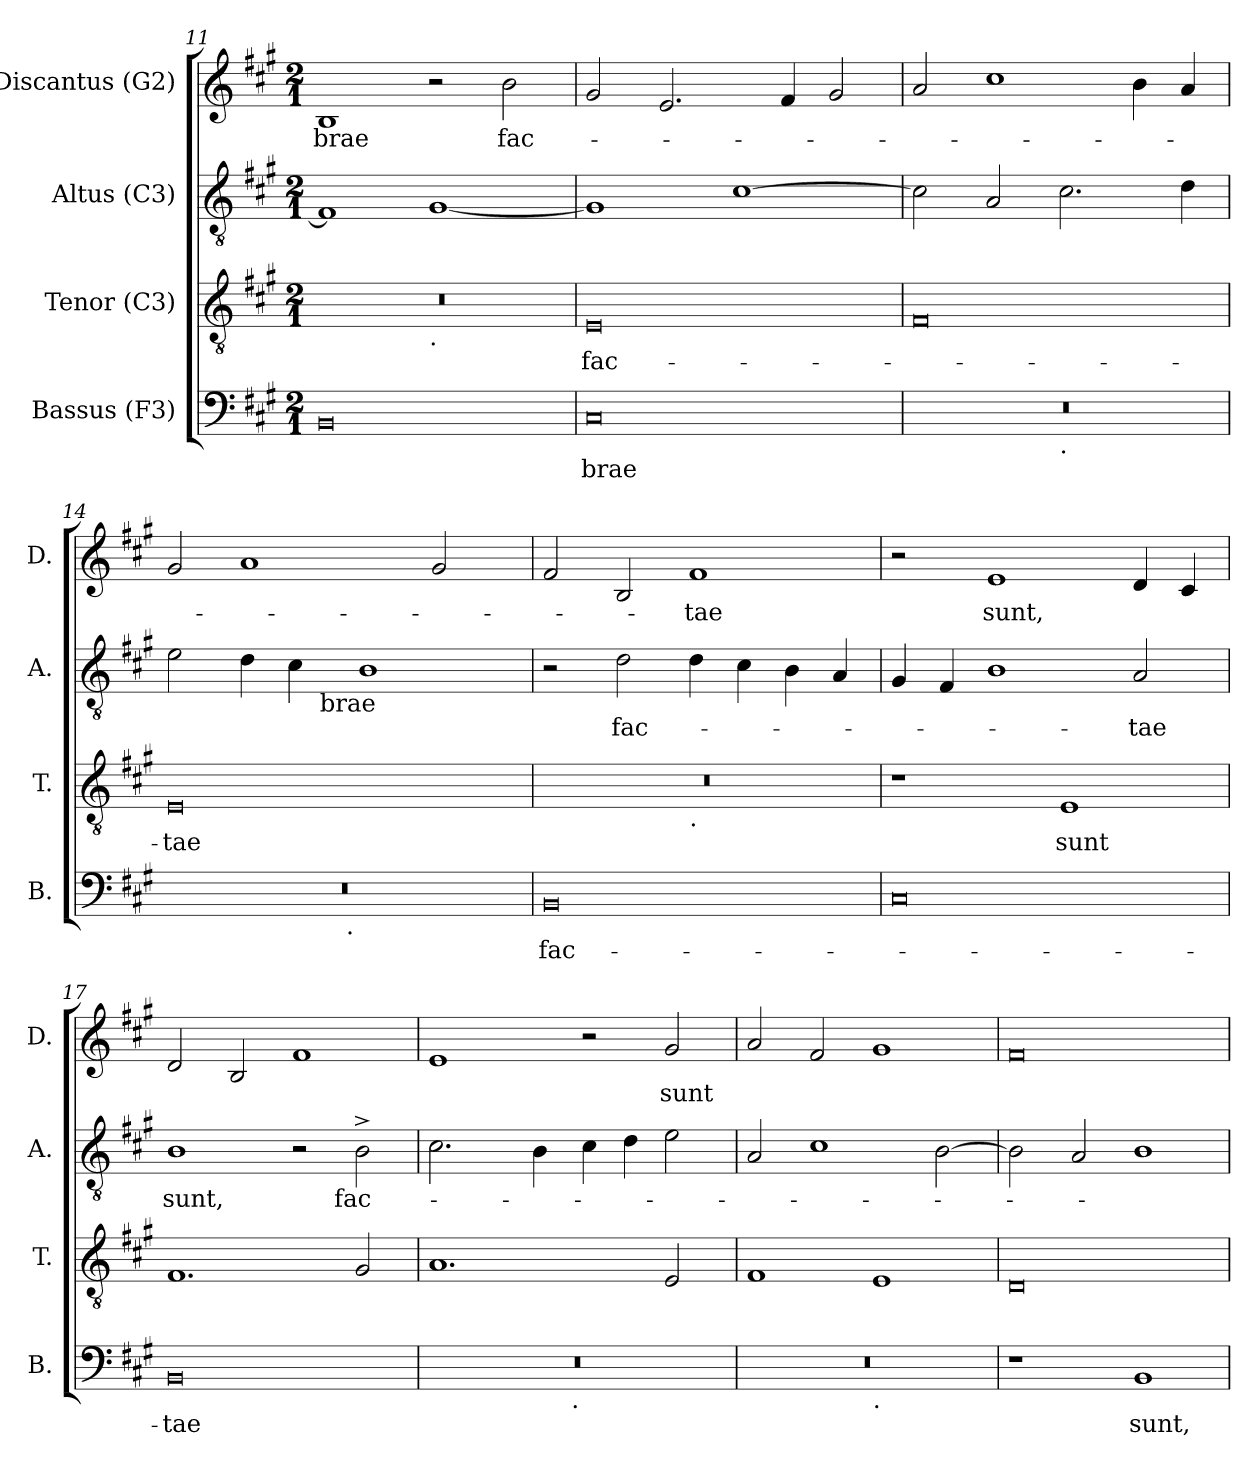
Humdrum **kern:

**kern	**text	**kern	**text	**kern	**text	**kern	**text
*part4	*part4	*part3	*part3	*part2	*part2	*part1	*part1
*staff4	*staff4	*staff3	*staff3	*staff2	*staff2	*staff1	*staff1
*I"Bassus (F3)	*	*I"Tenor (C3)	*	*I"Altus (C3)	*	*I"Discantus (G2)	*
*I'B.	*	*I'T.	*	*I'A.	*	*I'D.	*
*clefF4	*	*clefGv2	*	*clefGv2	*	*clefG2	*
*k[f#c#g#]	*	*k[f#c#g#]	*	*k[f#c#g#]	*	*k[f#c#g#]	*
*A:	*	*A:	*	*A:	*	*A:	*
*M2/1	*	*M2/1	*	*M2/1	*	*M2/1	*
=11	=11	=11	=11	=11	=11	=11	=11
!	!	!	!	!	!	!	!LO:LY:b
*	*	*^	*	*	*	*	*
0BB	.	0r	1ryy	.	1F#]	.	1B	-brae
!	!	!	!LO:TX:b:t=.	!	!	!	!	!
.	.	.	1ryy	.	[<1G#	.	2r	.
!	!	!	!	!	!	!	!	!LO:LY:b
.	.	.	.	.	.	.	2b\	fac-
=12	=12	=12	=12	=12	=12	=12	=12	=12
!	!LO:LY:b	!	!	!LO:LY:b	!	!	!	!
*	*	*v	*v	*	*	*	*	*
0C#	-brae	0E	fac-	1G#]	.	2g#/	.
.	.	.	.	.	.	2.e/	.
.	.	.	.	[>1c#	.	.	.
.	.	.	.	.	.	4f#/	.
.	.	.	.	.	.	2g#/	.
=13	=13	=13	=13	=13	=13	=13	=13
*^	*	*	*	*	*	*	*
0r	1ryy	.	0F#	.	2c#\]	.	2a/	.
.	.	.	.	.	2A/	.	1cc#	.
!	!LO:TX:b:t=.	!	!	!	!	!	!	!
.	1ryy	.	.	.	2.c#\	.	.	.
.	.	.	.	.	.	.	4b\	.
.	.	.	.	.	4d\	.	4a/	.
=14	=14	=14	=14	=14	=14	=14	=14	=14
!	!	!	!	!LO:LY:b:rj	!	!	!	!
*	*	*	*	*	*^	*	*	*
0r	2ryy	.	0E	-tae	2e\	2..ryy	.	2g#/	.
.	4...ryy	.	.	.	4d\	.	.	1a	.
.	.	.	.	.	4c#\	.	.	.	.
!	!	!	!	!	!	!LO:TX:b:t=brae	!	!	!
.	.	.	.	.	.	1ryy	.	.	.
!	!LO:TX:b:t=.	!	!	!	!	!	!	!	!
.	1ryy	.	.	.	.	.	.	.	.
.	.	.	.	.	1B	.	.	.	.
.	.	.	.	.	.	.	.	2g#/	.
.	.	.	.	.	.	8ryy	.	.	.
.	32ryy	.	.	.	.	.	.	.	.
!!LO:PB:g=z
=15	=15	=15	=15	=15	=15	=15	=15	=15	=15
!	!	!LO:LY:b	!	!	!	!	!	!	!
*v	*v	*	*^	*	*v	*v	*	*	*
0BB	fac-	0r	1ryy	.	2r	.	2f#/	.
!	!	!	!	!	!	!LO:LY:b	!	!
.	.	.	.	.	2d\	-fac-	2B/	.
!	!	!	!LO:TX:b:t=.	!	!	!	!	!
!	!	!	!	!	!	!	!	!LO:LY:b
.	.	.	1ryy	.	4d\	.	1f#	-tae
.	.	.	.	.	4c#\	.	.	.
.	.	.	.	.	4B\	.	.	.
.	.	.	.	.	4A/	.	.	.
*	*	*v	*v	*	*	*	*	*
=16	=16	=16	=16	=16	=16	=16	=16
0C#	.	1r	.	4G#/	.	2r	.
.	.	.	.	4F#/	.	.	.
!	!	!	!	!	!	!	!LO:LY:b
.	.	.	.	1B	.	1e	sunt,
!	!	!	!LO:LY:b	!	!	!	!
.	.	1E	sunt	.	.	.	.
!	!	!	!	!	!LO:LY:b	!	!
.	.	.	.	2A/	-tae	4d/	.
.	.	.	.	.	.	4c#/	.
=17	=17	=17	=17	=17	=17	=17	=17
!	!LO:LY:b:rj	!	!	!	!LO:LY:b	!	!
0BB	-tae	1.F#	.	1B	sunt,	2d/	.
.	.	.	.	.	.	2B/	.
.	.	.	.	2r	.	1f#	.
!	!	!	!	!	!LO:LY:b	!	!
.	.	2G#/	.	2B^>\	fac-	.	.
=18	=18	=18	=18	=18	=18	=18	=18
*^	*	*	*	*	*	*	*
0r	2ryy	.	1.A	.	2.c#\	.	1e	.
.	4...ryy	.	.	.	.	.	.	.
.	.	.	.	.	4B\	.	.	.
!	!LO:TX:b:t=.	!	!	!	!	!	!	!
.	1ryy	.	.	.	.	.	.	.
.	.	.	.	.	4c#\	.	2r	.
.	.	.	.	.	4d\	.	.	.
!	!	!	!	!	!	!	!	!LO:LY:b
.	.	.	2E/	.	2e\	.	2g#/	sunt
.	32ryy	.	.	.	.	.	.	.
!!LO:LB:g=z
=19	=19	=19	=19	=19	=19	=19	=19	=19
0r	1ryy	.	1F#	.	2A/	.	2a/	.
.	.	.	.	.	1c#	.	2f#/	.
!	!LO:TX:b:t=.	!	!	!	!	!	!	!
.	1ryy	.	1E	.	.	.	1g#	.
.	.	.	.	.	[>2B\	.	.	.
*v	*v	*	*	*	*	*	*	*
=20	=20	=20	=20	=20	=20	=20	=20
1r	.	0D	.	2B\]	.	0f#	.
.	.	.	.	2A/	.	.	.
!	!LO:LY:b	!	!	!	!	!	!
1BB	sunt,	.	.	1B	.	.	.
=	=	=	=	=	=	=	=
*-	*-	*-	*-	*-	*-	*-	*-
